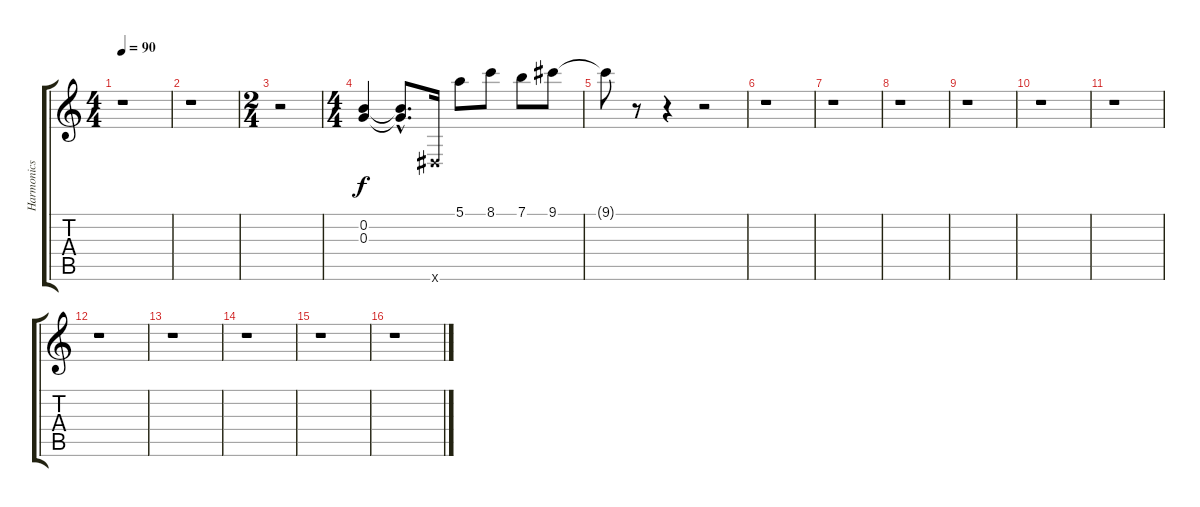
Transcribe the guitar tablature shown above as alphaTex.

\track ("Harmonics" "Harmonics") {instrument guitarharmonics}
\staff {score tabs}
\tuning (E4 B3 G3 D3 A2 E2) {hide}
\ts (4 4)
\tempo 90
\clef g2
\ks c
r.1{dy f} |
r.1 |
\ts (2 4)
r.2 |
\ts (4 4)
(0.2 0.3).4 (0.2{hac t} 0.3{hac t}).8{d} -1.6{x}.16 5.1.8 8.1.8 7.1.8 9.1.8 |
9.1{t}.8 r.8 r.4 r.2 |
r.1 |
r.1 |
r.1 |
r.1 |
r.1 |
r.1 |
r.1 |
r.1 |
r.1 |
r.1 |
r.1
